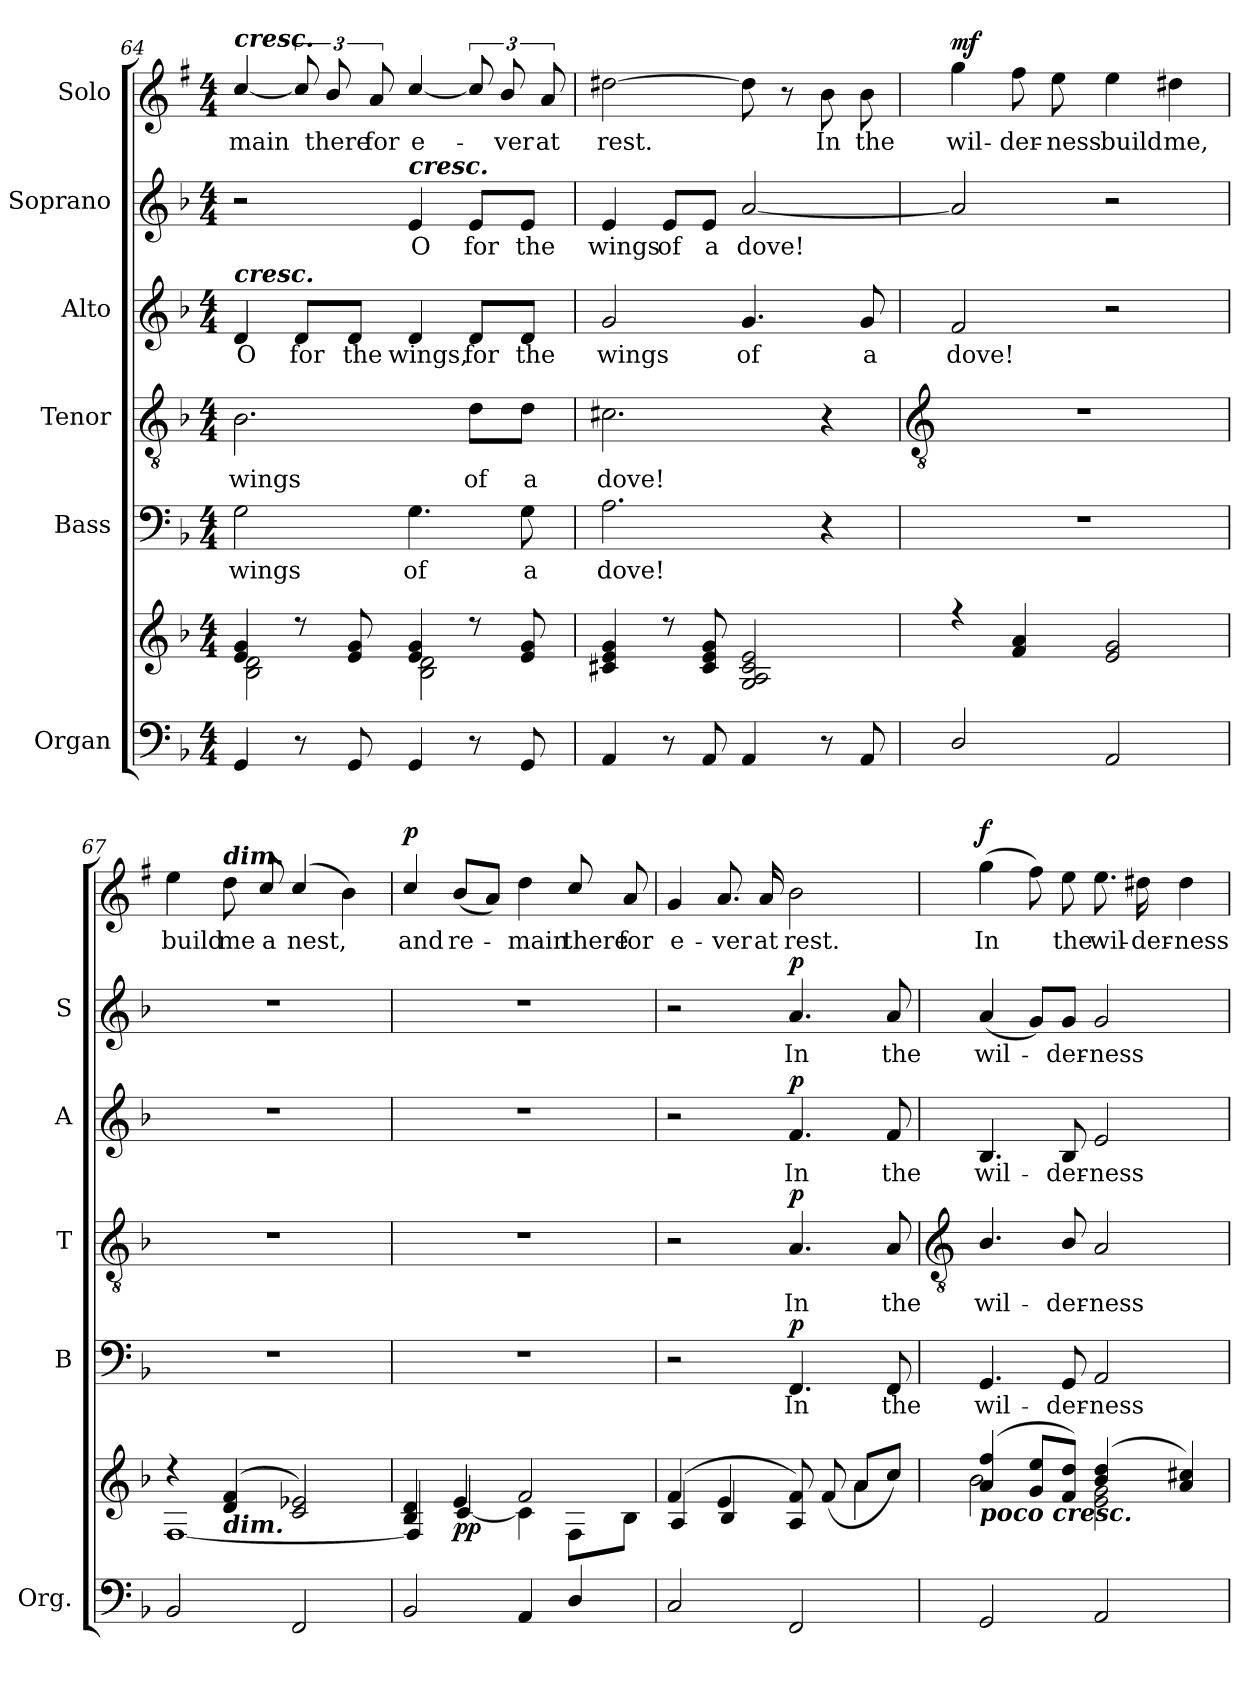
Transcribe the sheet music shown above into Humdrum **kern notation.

**kern	**kern	**dynam	**kern	**text	**dynam	**kern	**text	**dynam	**kern	**text	**dynam	**kern	**text	**dynam	**kern	**text	**dynam
*part6	*part6	*part6	*part5	*part5	*part5	*part4	*part4	*part4	*part3	*part3	*part3	*part2	*part2	*part2	*part1	*part1	*part1
*staff7	*staff6	*staff6/7	*staff5	*staff5	*staff5	*staff4	*staff4	*staff4	*staff3	*staff3	*staff3	*staff2	*staff2	*staff2	*staff1	*staff1	*staff1
*I"Organ	*	*	*I"Bass	*	*	*I"Tenor	*	*	*I"Alto	*	*	*I"Soprano	*	*	*I"Solo	*	*
*I'Org.	*	*	*I'B	*	*	*I'T	*	*	*I'A	*	*	*I'S	*	*	*	*	*
*clefF4	*clefG2	*	*clefF4	*	*	*clefGv2	*	*	*clefG2	*	*	*clefG2	*	*	*clefG2	*	*
*	*	*	*	*	*	*	*	*	*	*	*	*	*	*	*ITrd1c2	*	*
*k[b-]	*k[b-]	*	*k[b-]	*	*	*k[b-]	*	*	*k[b-]	*	*	*k[b-]	*	*	*k[b-]	*	*
*F:	*F:	*	*F:	*	*	*F:	*	*	*F:	*	*	*F:	*	*	*F:	*	*
*M4/4	*M4/4	*	*M4/4	*	*	*M4/4	*	*	*M4/4	*	*	*M4/4	*	*	*M4/4	*	*
=64	=64	=64	=64	=64	=64	=64	=64	=64	=64	=64	=64	=64	=64	=64	=64	=64	=64
*	*^	*	*	*	*	*	*	*	*	*	*	*	*	*	*	*	*
!	!	!	!	!	!	!	!	!	!	!	!	!	!	!	!	!LO:TX:a:Bi:t=cresc.	!	!
!	!	!	!	!	!	!	!	!	!	!LO:TX:a:Bi:t=cresc.	!	!	!	!	!	!	!	!
!	!	!	!	!	!LO:LY:b	!	!	!LO:LY:b	!	!	!LO:LY:b	!	!	!	!	!	!LO:LY:b	!
4GG	4e/ 4g/	2B-\ 2d\	.	2G	wings	.	2.B-	wings	.	4d	O	.	2r	.	.	[4b-/	-main	.
!	!	!	!	!	!	!	!	!	!	!	!LO:LY:b	!	!	!	!	!	!	!
8r	8r	.	.	.	.	.	.	.	.	8d/L	for	.	.	.	.	12b-/]	.	.
!	!	!	!	!	!	!	!	!	!	!	!	!	!	!	!	!	!LO:LY:b	!
.	.	.	.	.	.	.	.	.	.	.	.	.	.	.	.	12a/	there	.
!	!	!	!	!	!	!	!	!	!	!	!LO:LY:b	!	!	!	!	!	!	!
8GG	8e/ 8g/	.	.	.	.	.	.	.	.	8d/J	the	.	.	.	.	.	.	.
!	!	!	!	!	!	!	!	!	!	!	!	!	!	!	!	!	!LO:LY:b	!
.	.	.	.	.	.	.	.	.	.	.	.	.	.	.	.	12g	for	.
!	!	!	!	!	!	!	!	!	!	!	!	!	!LO:TX:a:Bi:t=cresc.	!	!	!	!	!
!	!	!	!	!	!LO:LY:b	!	!	!	!	!	!LO:LY:b	!	!	!LO:LY:b	!	!	!LO:LY:b	!
4GG	4e/ 4g/	2B-\ 2d\	.	4.G	of	.	.	.	.	4d	wings,	.	4e	O	.	[4b-/	e-	.
!	!	!	!	!	!	!	!	!LO:LY:b	!	!	!LO:LY:b	!	!	!LO:LY:b	!	!	!	!
8r	8r	.	.	.	.	.	8d\L	of	.	8d/L	for	.	8e/L	for	.	12b-/]	.	.
!	!	!	!	!	!	!	!	!	!	!	!	!	!	!	!	!	!LO:LY:b	!
.	.	.	.	.	.	.	.	.	.	.	.	.	.	.	.	12a/	ver	.
!	!	!	!	!	!LO:LY:b	!	!	!LO:LY:b	!	!	!LO:LY:b	!	!	!LO:LY:b	!	!	!	!
8GG	8e/ 8g/	.	.	8G	a	.	8d\J	a	.	8d/J	the	.	8e/J	the	.	.	.	.
!	!	!	!	!	!	!	!	!	!	!	!	!	!	!	!	!	!LO:LY:b	!
.	.	.	.	.	.	.	.	.	.	.	.	.	.	.	.	12g	at	.
=65	=65	=65	=65	=65	=65	=65	=65	=65	=65	=65	=65	=65	=65	=65	=65	=65	=65	=65
!	!	!	!	!	!LO:LY:b	!	!	!LO:LY:b	!	!	!LO:LY:b	!	!	!LO:LY:b	!	!	!LO:LY:b	!
4AA	4c#X/ 4e/ 4g/	1ryy	.	2.A	dove!	.	2.c#X	dove!	.	2g	wings	.	4e	wings	.	[2cc#X	rest.	.
!	!	!	!	!	!	!	!	!	!	!	!	!	!	!LO:LY:b	!	!	!	!
8r	8r	.	.	.	.	.	.	.	.	.	.	.	8e/L	of	.	.	.	.
!	!	!	!	!	!	!	!	!	!	!	!	!	!	!LO:LY:b	!	!	!	!
8AA	8c#/ 8e/ 8g/	.	.	.	.	.	.	.	.	.	.	.	8e/J	a	.	.	.	.
!	!	!	!	!	!	!	!	!	!	!	!LO:LY:b	!	!	!LO:LY:b	!	!	!	!
4AA	2G/ 2A/ 2c#/ 2e/	.	.	.	.	.	.	.	.	4.g	of	.	[2a/	dove!	.	8cc#]	.	.
.	.	.	.	.	.	.	.	.	.	.	.	.	.	.	.	8r	.	.
!	!	!	!	!	!	!	!	!	!	!	!	!	!	!	!	!	!LO:LY:b	!
8r	.	.	.	4r	.	.	4r	.	.	.	.	.	.	.	.	8a	In	.
!	!	!	!	!	!	!	!	!	!	!	!LO:LY:b	!	!	!	!	!	!LO:LY:b	!
8AA	.	.	.	.	.	.	.	.	.	8g	a	.	.	.	.	8a	the	.
!!LO:LB:g=z
=66	=66	=66	=66	=66	=66	=66	=66	=66	=66	=66	=66	=66	=66	=66	=66	=66	=66	=66
*	*	*	*	*	*	*	*clefGv2	*	*	*	*	*	*	*	*	*	*	*
!	!	!	!	!	!	!	!	!	!	!	!LO:LY:b	!	!	!	!	!	!LO:LY:b	!LO:DY:b
2D/	4r	1ryy	.	1r	.	.	1r	.	.	2f	dove!	.	2a/]	.	.	4ff	wil-	mf
!	!	!	!	!	!	!	!	!	!	!	!	!	!	!	!	!	!LO:LY:b	!
.	4f/ 4a/	.	.	.	.	.	.	.	.	.	.	.	.	.	.	8ee	-der-	.
!	!	!	!	!	!	!	!	!	!	!	!	!	!	!	!	!	!LO:LY:b	!
.	.	.	.	.	.	.	.	.	.	.	.	.	.	.	.	8dd	-ness	.
!	!	!	!	!	!	!	!	!	!	!	!	!	!	!	!	!	!LO:LY:b	!
2AA	2e/ 2g/	.	.	.	.	.	.	.	.	2r	.	.	2r	.	.	4dd	build	.
!	!	!	!	!	!	!	!	!	!	!	!	!	!	!	!	!	!LO:LY:b	!
.	.	.	.	.	.	.	.	.	.	.	.	.	.	.	.	4cc#X	me,	.
=67	=67	=67	=67	=67	=67	=67	=67	=67	=67	=67	=67	=67	=67	=67	=67	=67	=67	=67
!	!	!	!	!	!	!	!	!	!	!	!	!	!	!	!	!	!LO:LY:b	!
2BB-	4r	[1F\	.	1r	.	.	1r	.	.	1r	.	.	1r	.	.	4dd	build	.
!	!	!	!	!	!	!	!	!	!	!	!	!	!	!	!	!LO:TX:a:Bi:t=dim.	!	!
!	!LO:TX:b:Bi:t=dim.	!	!	!	!	!	!	!	!	!	!	!	!	!	!	!	!	!
!	!	!	!	!	!	!	!	!	!	!	!	!	!	!	!	!	!LO:LY:b	!
.	(>4d/ 4f/	.	.	.	.	.	.	.	.	.	.	.	.	.	.	8cc	me	.
!	!	!	!	!	!	!	!	!	!	!	!	!	!	!	!	!	!LO:LY:b	!
.	.	.	.	.	.	.	.	.	.	.	.	.	.	.	.	8b-/	a	.
!	!	!	!	!	!	!	!	!	!	!	!	!	!	!	!	!	!LO:LY:b	!
2FF	2c/ 2e-X/)	.	.	.	.	.	.	.	.	.	.	.	.	.	.	(<4b-/	nest,	.
.	.	.	.	.	.	.	.	.	.	.	.	.	.	.	.	4a)	.	.
=68	=68	=68	=68	=68	=68	=68	=68	=68	=68	=68	=68	=68	=68	=68	=68	=68	=68	=68
!	!	!	!	!	!	!	!	!	!	!	!	!	!	!	!	!	!LO:LY:b	!LO:DY:b
2BB-	4B-/ 4d/	4F/]	.	1r	.	.	1r	.	.	1r	.	.	1r	.	.	4b-/	and	p
!	!	!	!LO:DY:b	!	!	!	!	!	!	!	!	!	!	!	!	!	!LO:LY:b	!
.	4e/	[4c/	pp	.	.	.	.	.	.	.	.	.	.	.	.	(<8aL	re-	.
.	.	.	.	.	.	.	.	.	.	.	.	.	.	.	.	8gJ)	.	.
!	!	!	!	!	!	!	!	!	!	!	!	!	!	!	!	!	!LO:LY:b	!
4AA	2f/	4c\]	.	.	.	.	.	.	.	.	.	.	.	.	.	4cc	main	.
!	!	!	!	!	!	!	!	!	!	!	!	!	!	!	!	!	!LO:LY:b	!
4D/	.	8FL	.	.	.	.	.	.	.	.	.	.	.	.	.	8b-/	there	.
!	!	!	!	!	!	!	!	!	!	!	!	!	!	!	!	!	!LO:LY:b	!
.	.	8B-J	.	.	.	.	.	.	.	.	.	.	.	.	.	8g	for	.
=69	=69	=69	=69	=69	=69	=69	=69	=69	=69	=69	=69	=69	=69	=69	=69	=69	=69	=69
!	!	!	!	!	!	!	!	!	!	!	!	!	!	!	!	!	!LO:LY:b	!
2C/	(>4f/	4A/	.	2r	.	.	2r	.	.	2r	.	.	2r	.	.	4f	e-	.
!	!	!	!	!	!	!	!	!	!	!	!	!	!	!	!	!	!LO:LY:b	!
.	4e/	4B-/	.	.	.	.	.	.	.	.	.	.	.	.	.	8.g	-ver	.
!	!	!	!	!	!	!	!	!	!	!	!	!	!	!	!	!	!LO:LY:b	!
.	.	.	.	.	.	.	.	.	.	.	.	.	.	.	.	16g	at	.
!	!	!	!	!	!LO:LY:b	!LO:DY:b	!	!LO:LY:b	!LO:DY:b	!	!LO:LY:b	!LO:DY:b	!	!LO:LY:b	!LO:DY:b	!	!LO:LY:b	!
2FF	8A/ 8f/)	4ryy	.	4.FF	In	p	4.A	In	p	4.f	In	p	4.a/	In	p	2a	rest.	.
.	(>8f/	.	.	.	.	.	.	.	.	.	.	.	.	.	.	.	.	.
.	8a/L	4a\	.	.	.	.	.	.	.	.	.	.	.	.	.	.	.	.
!	!	!	!	!	!LO:LY:b	!	!	!LO:LY:b	!	!	!LO:LY:b	!	!	!LO:LY:b	!	!	!	!
.	8cc/J)	.	.	8FF	the	.	8A	the	.	8f	the	.	8a/	the	.	.	.	.
!!LO:LB:g=z
=70	=70	=70	=70	=70	=70	=70	=70	=70	=70	=70	=70	=70	=70	=70	=70	=70	=70	=70
*	*	*	*	*	*	*	*clefGv2	*	*	*	*	*	*	*	*	*	*	*
!	!LO:TX:b:Bi:t=poco cresc.	!	!	!	!	!	!	!	!	!	!	!	!	!	!	!	!	!
!	!	!	!	!	!LO:LY:b	!	!	!LO:LY:b	!	!	!LO:LY:b	!	!	!LO:LY:b	!	!	!LO:LY:b	!LO:DY:b
2GG	(>4a/ 4ff/	2b-\	.	4.GG	wil-	.	4.B-/	wil-	.	4.B-	wil-	.	(<4a/	wil-	.	(>4ff	In	f
.	8g/ 8ee/L	.	.	.	.	.	.	.	.	.	.	.	8g/L)	.	.	8ee)	.	.
!	!	!	!	!	!LO:LY:b	!	!	!LO:LY:b	!	!	!LO:LY:b	!	!	!LO:LY:b	!	!	!LO:LY:b	!
.	8f/ 8dd/J)	.	.	8GG	-der-	.	8B-/	-der-	.	8B-	-der-	.	8g/J	der-	.	8dd	the	.
!	!	!	!	!	!LO:LY:b	!	!	!LO:LY:b	!	!	!LO:LY:b	!	!	!LO:LY:b	!	!	!LO:LY:b	!
2AA	(>4b-/ 4dd/	2e\ 2g\	.	2AA	-ness	.	2A	-ness	.	2e	-ness	.	2g	-ness	.	8.dd	wil-	.
!	!	!	!	!	!	!	!	!	!	!	!	!	!	!	!	!	!LO:LY:b	!
.	.	.	.	.	.	.	.	.	.	.	.	.	.	.	.	16cc#X	-der-	.
!	!	!	!	!	!	!	!	!	!	!	!	!	!	!	!	!	!LO:LY:b	!
.	4a/ 4cc#X/)	.	.	.	.	.	.	.	.	.	.	.	.	.	.	4cc#	-ness	.
*	*v	*v	*	*	*	*	*	*	*	*	*	*	*	*	*	*	*	*
=	=	=	=	=	=	=	=	=	=	=	=	=	=	=	=	=	=
*-	*-	*-	*-	*-	*-	*-	*-	*-	*-	*-	*-	*-	*-	*-	*-	*-	*-
